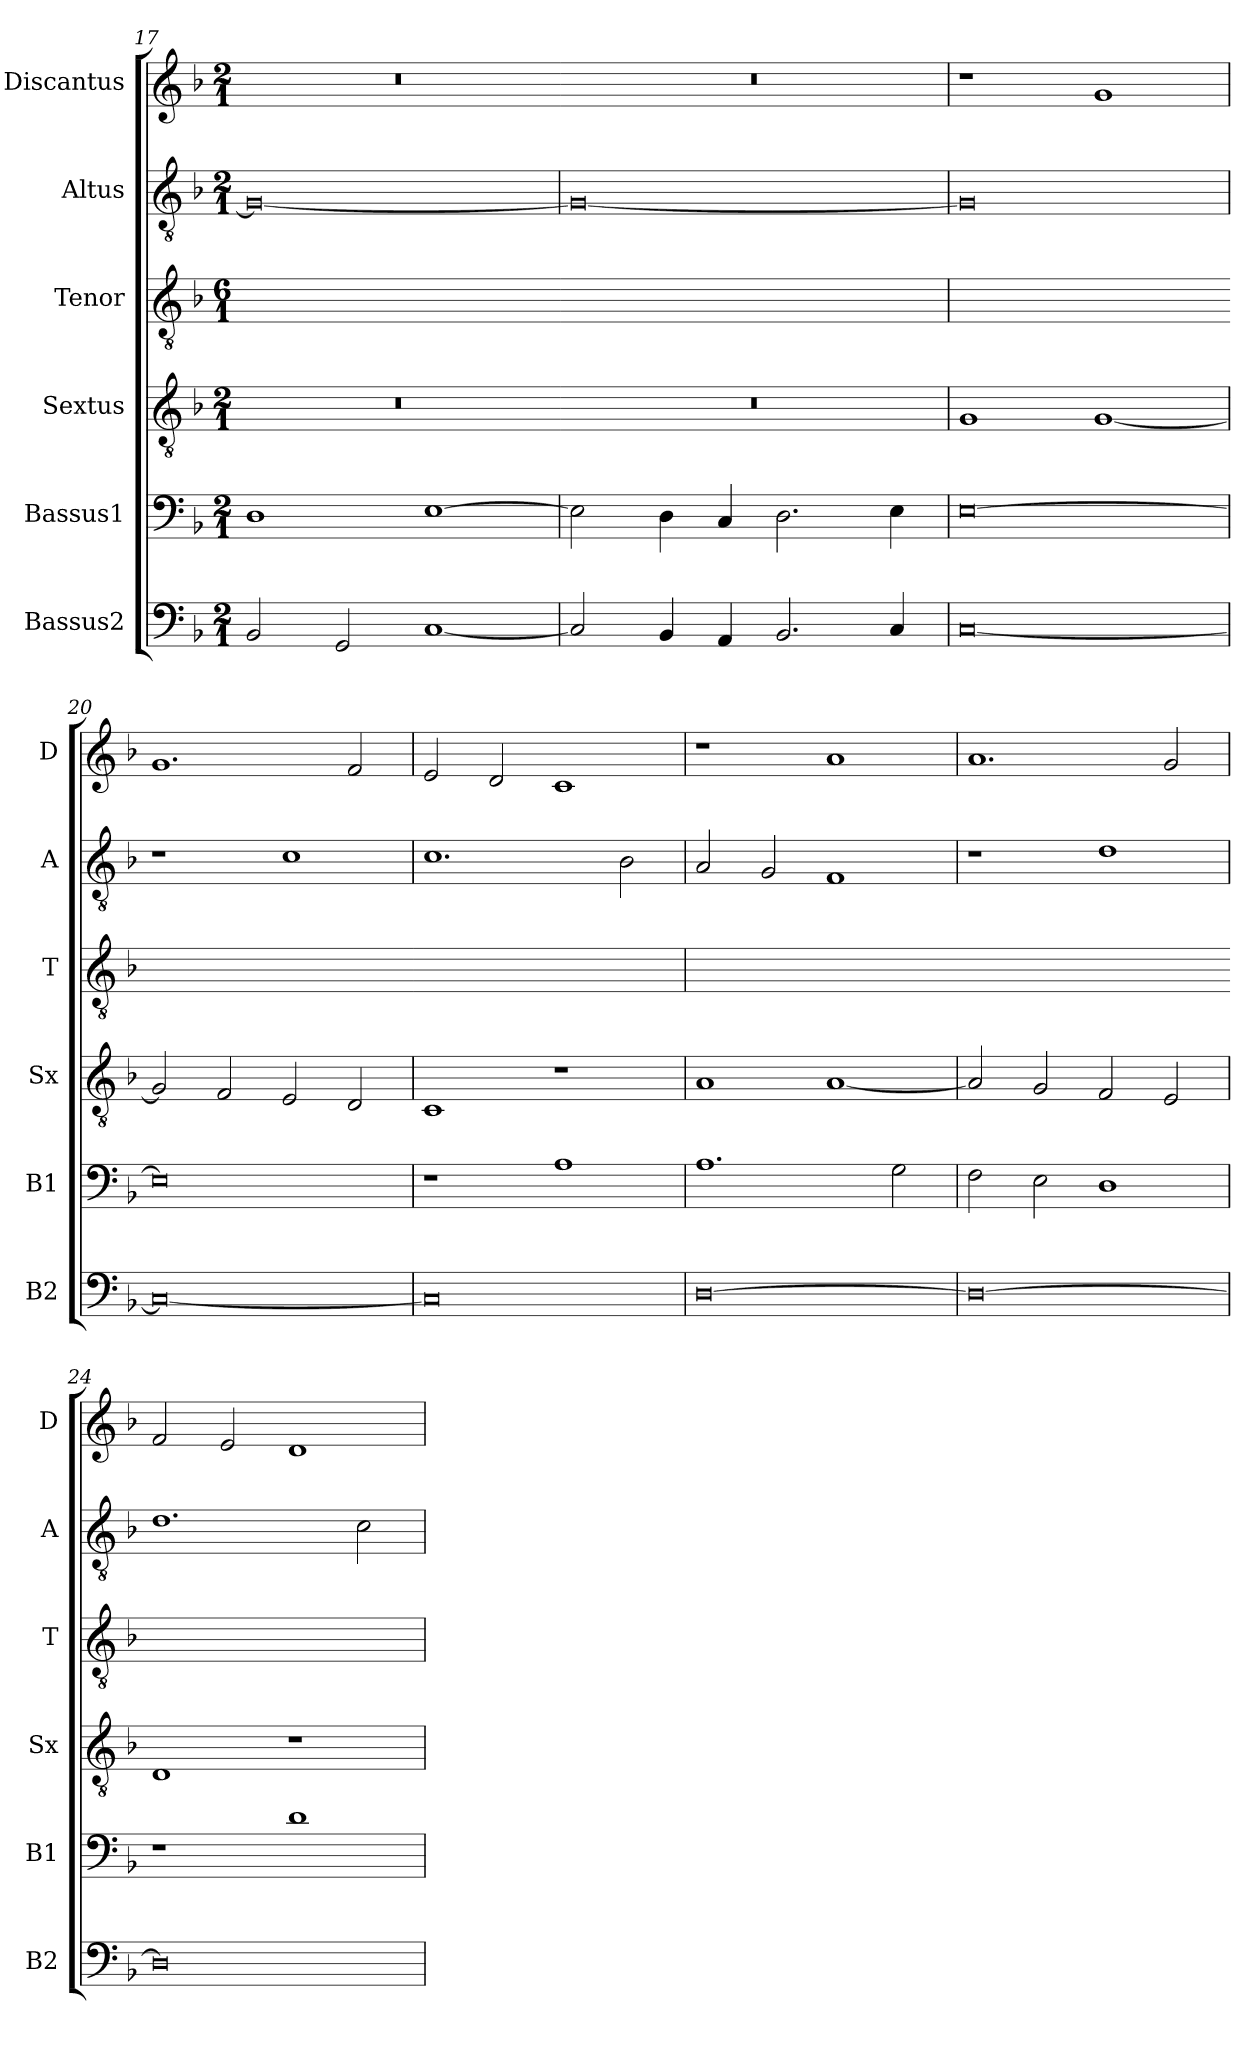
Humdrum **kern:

**kern	**kern	**kern	**kern	**kern	**kern
*part6	*part5	*part4	*part3	*part2	*part1
*staff6	*staff5	*staff4	*staff3	*staff2	*staff1
*I"Bassus2	*I"Bassus1	*I"Sextus	*I"Tenor	*I"Altus	*I"Discantus
*I'B2	*I'B1	*I'Sx	*I'T	*I'A	*I'D
*clefF4	*clefF4	*clefGv2	*clefGv2	*clefGv2	*clefG2
*k[b-]	*k[b-]	*k[b-]	*k[b-]	*k[b-]	*k[b-]
*M2/1	*M2/1	*M2/1	*M6/1	*M2/1	*M2/1
=17	=17	=17	=17	=17	=17
!	!	!	!LO:N:vis=1	!	!
2BB-/	1D	0r	0ryy	0G_	0r
2GG/	.	.	.	.	.
[1C	[1E	.	.	.	.
=18	=18	=18	=18-	=18	=18
!	!	!	!LO:N:vis=1	!	!
2C/]	2E\]	0r	0ryy	0G_	0r
4BB-/	4D\	.	.	.	.
4AA/	4C/	.	.	.	.
2.BB-/	2.D\	.	.	.	.
4C/	4E\	.	.	.	.
=19	=19	=19	=19	=19	=19
!	!	!	!LO:N:vis=1	!	!
[0C	[0E	1G	0r	0G]	1r
.	.	[1G	.	.	1g
=20	=20	=20	=20-	=20	=20
!	!	!	!LO:N:vis=1	!	!
0C_	0E]	2G/]	0ryy	1r	1.g
.	.	2F/	.	.	.
.	.	2E/	.	1c	.
.	.	2D/	.	.	2f/
=21	=21	=21	=21-	=21	=21
!	!	!	!LO:N:vis=1	!	!
0C]	1r	1C	0ryy	1.c	2e/
.	.	.	.	.	2d/
.	1A	1r	.	.	1c
.	.	.	.	2B-\	.
=22	=22	=22	=22	=22	=22
!	!	!	!LO:N:vis=1	!	!
[0D	1.A	1A	0r	2A/	1r
.	.	.	.	2G/	.
.	.	[1A	.	1F	1a
.	2G\	.	.	.	.
=23	=23	=23	=23-	=23	=23
!	!	!	!LO:N:vis=1	!	!
0D_	2F\	2A/]	0ryy	1r	1.a
.	2E\	2G/	.	.	.
.	1D	2F/	.	1d	.
.	.	2E/	.	.	2g/
=24	=24	=24	=24-	=24	=24
!	!	!	!LO:N:vis=1	!	!
0D]	1r	1D	0ryy	1.d	2f/
.	.	.	.	.	2e/
.	1d	1r	.	.	1d
.	.	.	.	2c\	.
=	=	=	=	=	=
*-	*-	*-	*-	*-	*-
